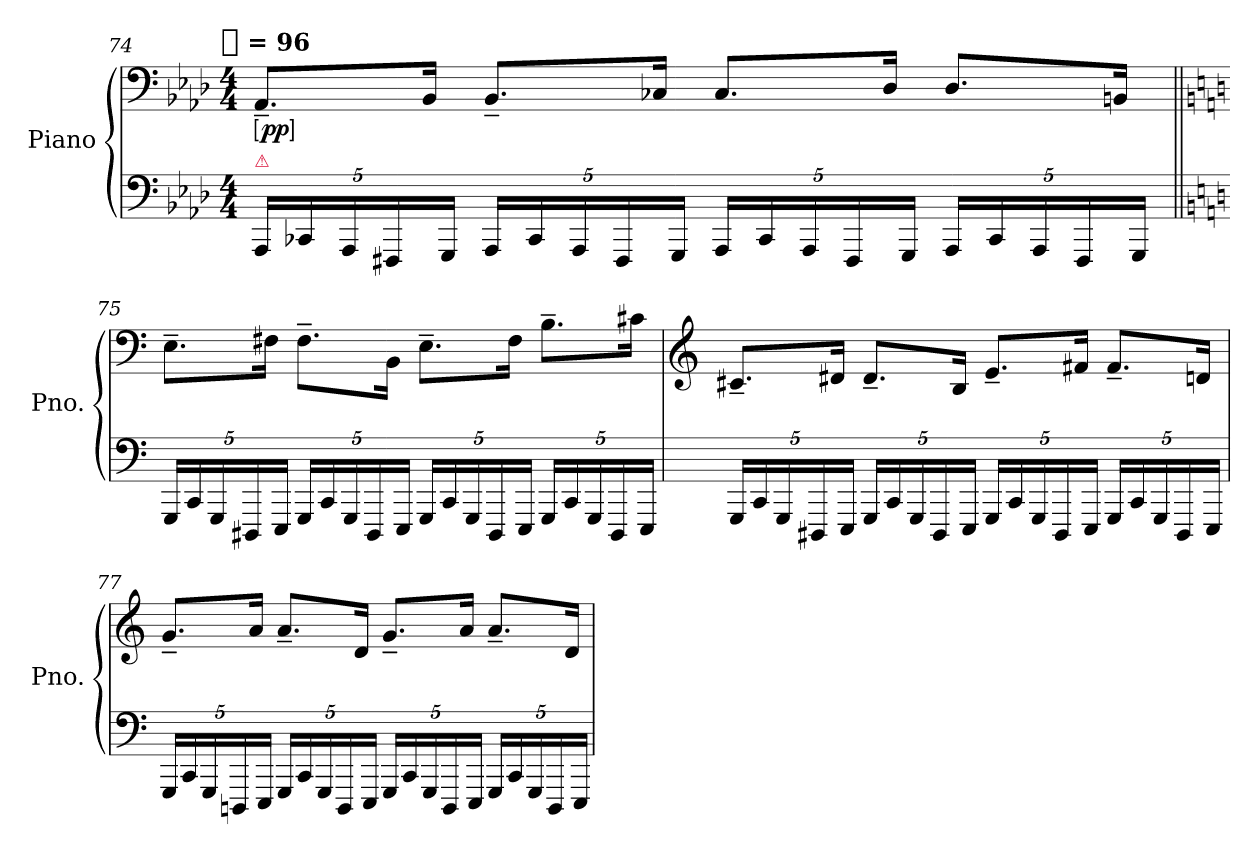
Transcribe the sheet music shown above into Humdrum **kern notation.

**kern	**kern	**dynam
*part1	*part1	*part1
*staff2	*staff1	*staff1/2
*I"Piano	*	*
*I'Pno.	*	*
*clefF4	*clefF4	*
*k[b-e-a-d-]	*k[b-e-a-d-]	*
*A-:	*A-:	*
!!LO:TX:omd:t=[quarter] = 96
*M4/4	*M4/4	*
*MM96	*MM96	*
=74	=74	=74
!LO:TX:a:color=crimson:t=⚠	!	!
!	!	!LO:DY:ed=brack
!	!	!LO:DY:n=1:ed=brack
20AAA-LL	8.AA-~L	p p
20CC-X	.	.
20AAA-	.	.
20FFF#X	.	.
.	16BB-Jk	.
20GGGJJ	.	.
20AAA-LL	8.BB-~L	.
20CC-	.	.
20AAA-	.	.
20FFF#	.	.
.	16C-XJk	.
20GGGJJ	.	.
20AAA-LL	8.C-L	.
20CC-	.	.
20AAA-	.	.
20FFF#	.	.
.	16D-Jk	.
20GGGJJ	.	.
20AAA-LL	8.D-L	.
20CC-	.	.
20AAA-	.	.
20FFF#	.	.
.	16BBnJk	.
20GGGJJ	.	.
=75||	=75||	=75||
*k[]	*k[]	*
*C:	*C:	*
20GGGLL	8.E~L	.
20CC	.	.
20GGG	.	.
20DDD#X	.	.
.	16F#XJk	.
20EEEJJ	.	.
20GGGLL	8.F#~L	.
20CC	.	.
20GGG	.	.
20DDD#	.	.
.	16BBJk	.
20EEEJJ	.	.
20GGGLL	8.E~L	.
20CC	.	.
20GGG	.	.
20DDD#	.	.
.	16F#Jk	.
20EEEJJ	.	.
20GGGLL	8.B~L	.
20CC	.	.
20GGG	.	.
20DDD#	.	.
.	16c#XJk	.
20EEEJJ	.	.
=76	=76	=76
*	*clefG2	*
20GGGLL	8.c#X~L	.
20CC	.	.
20GGG	.	.
20DDD#X	.	.
.	16d#XJk	.
20EEEJJ	.	.
20GGGLL	8.d#~L	.
20CC	.	.
20GGG	.	.
20DDD#	.	.
.	16BJk	.
20EEEJJ	.	.
20GGGLL	8.e~L	.
20CC	.	.
20GGG	.	.
20DDD#	.	.
.	16f#XJk	.
20EEEJJ	.	.
20GGGLL	8.f#~L	.
20CC	.	.
20GGG	.	.
20DDD#	.	.
.	16dnJk	.
20EEEJJ	.	.
=77	=77	=77
20GGGLL	8.g~L	.
20CC	.	.
20GGG	.	.
20DDDn	.	.
.	16aJk	.
20EEEJJ	.	.
20GGGLL	8.a~L	.
20CC	.	.
20GGG	.	.
20DDD	.	.
.	16dJk	.
20EEEJJ	.	.
20GGGLL	8.g~L	.
20CC	.	.
20GGG	.	.
20DDD	.	.
.	16aJk	.
20EEEJJ	.	.
20GGGLL	8.a~L	.
20CC	.	.
20GGG	.	.
20DDD	.	.
.	16dJk	.
20EEEJJ	.	.
=	=	=
*-	*-	*-
